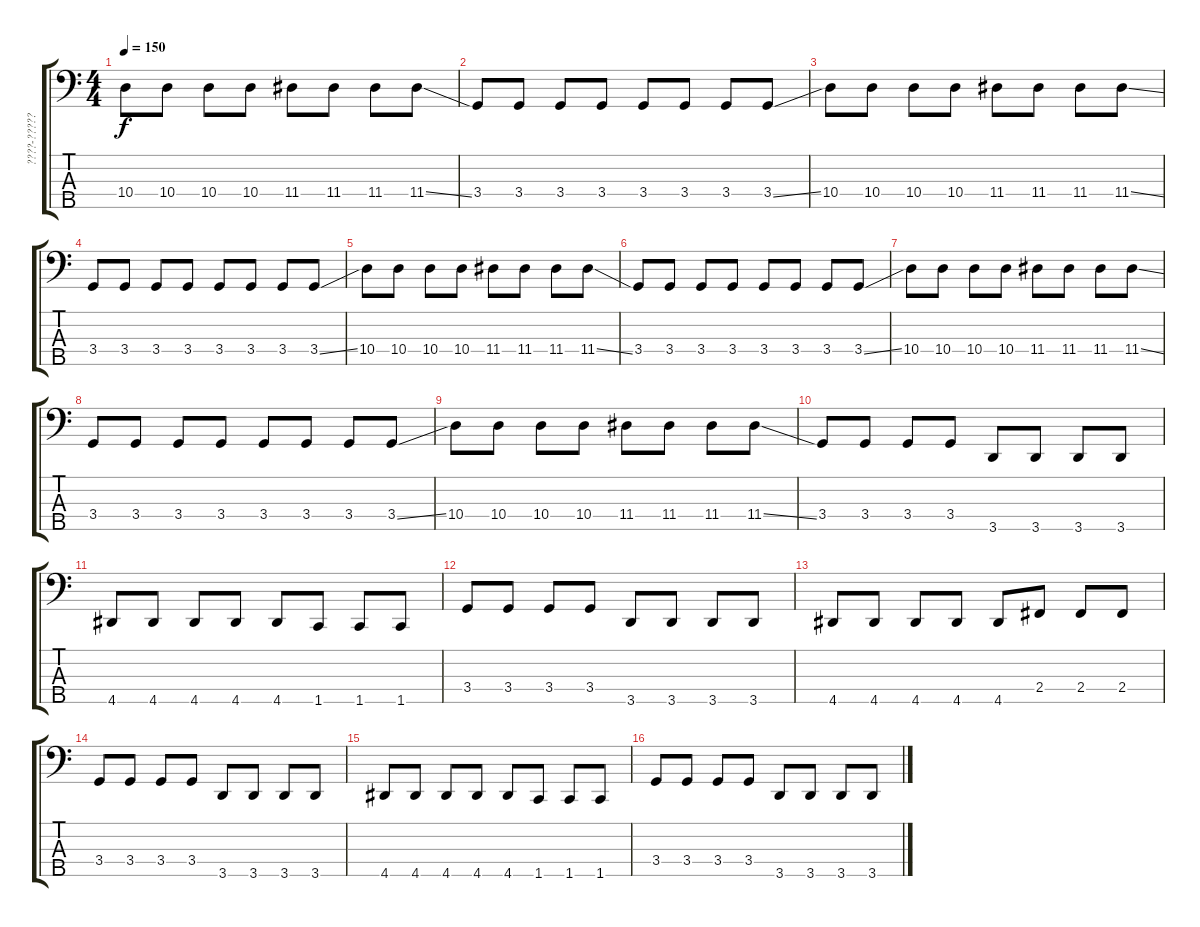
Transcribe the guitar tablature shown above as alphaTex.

\track ("????-??????" "????-?????") {instrument electricbassfinger}
\staff {score tabs}
\tuning (G2 D2 A1 E1 B0) {hide}
\ts (4 4)
\tempo 150
\clef f4
\ks c
10.4.8{dy f} 10.4.8 10.4.8 10.4.8 11.4.8 11.4.8 11.4.8 11.4{ss}.8 |
3.4.8 3.4.8 3.4.8 3.4.8 3.4.8 3.4.8 3.4.8 3.4{ss}.8 |
10.4.8 10.4.8 10.4.8 10.4.8 11.4.8 11.4.8 11.4.8 11.4{ss}.8 |
3.4.8 3.4.8 3.4.8 3.4.8 3.4.8 3.4.8 3.4.8 3.4{ss}.8 |
10.4.8 10.4.8 10.4.8 10.4.8 11.4.8 11.4.8 11.4.8 11.4{ss}.8 |
3.4.8 3.4.8 3.4.8 3.4.8 3.4.8 3.4.8 3.4.8 3.4{ss}.8 |
10.4.8 10.4.8 10.4.8 10.4.8 11.4.8 11.4.8 11.4.8 11.4{ss}.8 |
3.4.8 3.4.8 3.4.8 3.4.8 3.4.8 3.4.8 3.4.8 3.4{ss}.8 |
10.4.8 10.4.8 10.4.8 10.4.8 11.4.8 11.4.8 11.4.8 11.4{ss}.8 |
3.4.8 3.4.8 3.4.8 3.4.8 3.5.8 3.5.8 3.5.8 3.5.8 |
4.5.8 4.5.8 4.5.8 4.5.8 4.5.8 1.5.8 1.5.8 1.5.8 |
3.4.8 3.4.8 3.4.8 3.4.8 3.5.8 3.5.8 3.5.8 3.5.8 |
4.5.8 4.5.8 4.5.8 4.5.8 4.5.8 2.4.8 2.4.8 2.4.8 |
3.4.8 3.4.8 3.4.8 3.4.8 3.5.8 3.5.8 3.5.8 3.5.8 |
4.5.8 4.5.8 4.5.8 4.5.8 4.5.8 1.5.8 1.5.8 1.5.8 |
3.4.8 3.4.8 3.4.8 3.4.8 3.5.8 3.5.8 3.5.8 3.5.8
